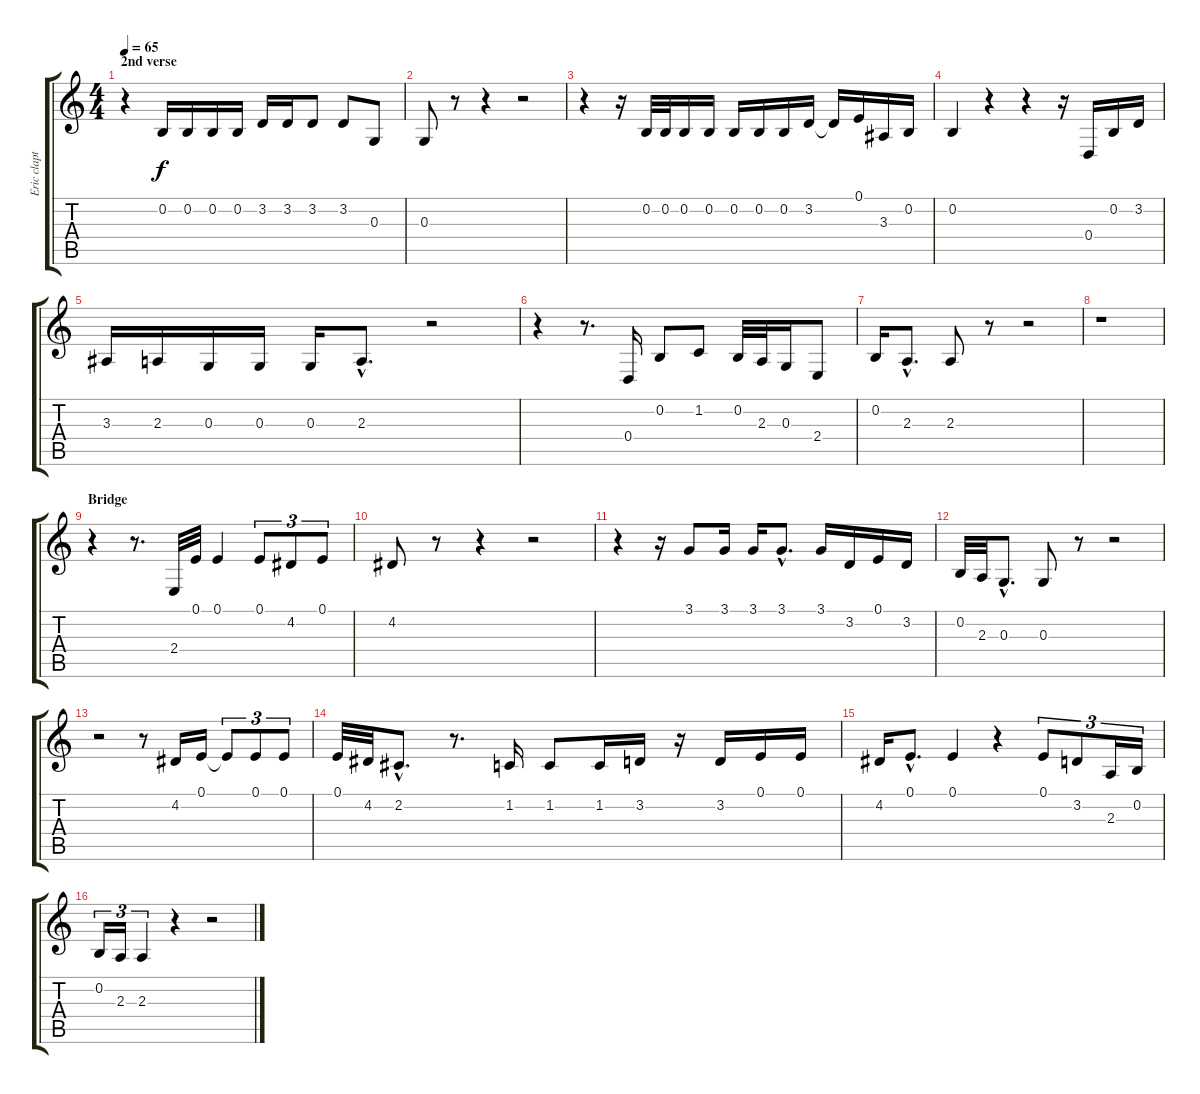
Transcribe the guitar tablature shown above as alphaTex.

\track ("Eric clapton" "Eric clapt") {instrument voiceoohs}
\staff {score tabs}
\tuning (E4 B3 G3 D3 A2 E2) {hide}
\ts (4 4)
\section ("" "2nd verse")
\tempo 65
\clef g2
\ks c
r.4{dy f} 0.2.16 0.2.16 0.2.16 0.2.16 3.2.16 3.2.16 3.2.8 3.2.8 0.3.8 |
0.3.8 r.8 r.4 r.2 |
r.4 r.16 0.2.32 0.2.32 0.2.16 0.2.16 0.2.16 0.2.16 0.2.16 3.2.16 3.2{t}.16 0.1.16 3.3.16 0.2.16 |
0.2.4 r.4 r.4 r.16 0.4.16 0.2.16 3.2.16 |
3.3.16 2.3.16 0.3.16 0.3.16 0.3.16 2.3{hac}.8{d} r.2 |
r.4 r.8{d} 0.4.16 0.2.8 1.2.8 0.2.32 2.3.32 0.3.16 2.4.8 |
0.2.16 2.3{hac}.8{d} 2.3.8 r.8 r.2 |
r.1 |
\section ("" "Bridge")
r.4 r.8{d} 2.4.32 0.1.32 0.1.4 0.1.8{tu (3 2)} 4.2.8{tu (3 2)} 0.1.8{tu (3 2)} |
4.2.8 r.8 r.4 r.2 |
r.4 r.16 3.1.8 3.1.16 3.1.16 3.1{hac}.8{d} 3.1.16 3.2.16 0.1.16 3.2.16 |
0.2.32 2.3.32 0.3{hac}.8{d} 0.3.8 r.8 r.2 |
r.2 r.8 4.2.16 0.1.16 0.1{t}.8{tu (3 2)} 0.1.8{tu (3 2)} 0.1.8{tu (3 2)} |
0.1.32 4.2.32 2.2{hac}.8{d} r.8{d} 1.2.16 1.2.8 1.2.16 3.2.16 r.16 3.2.16 0.1.16 0.1.16 |
4.2.16 0.1{hac}.8{d} 0.1.4 r.4 0.1.8{tu (3 2)} 3.2.8{tu (3 2)} 2.3.16{tu (3 2)} 0.2.16{tu (3 2)} |
0.2.16{tu (3 2)} 2.3.16{tu (3 2)} 2.3.4{tu (3 2)} r.4 r.2
